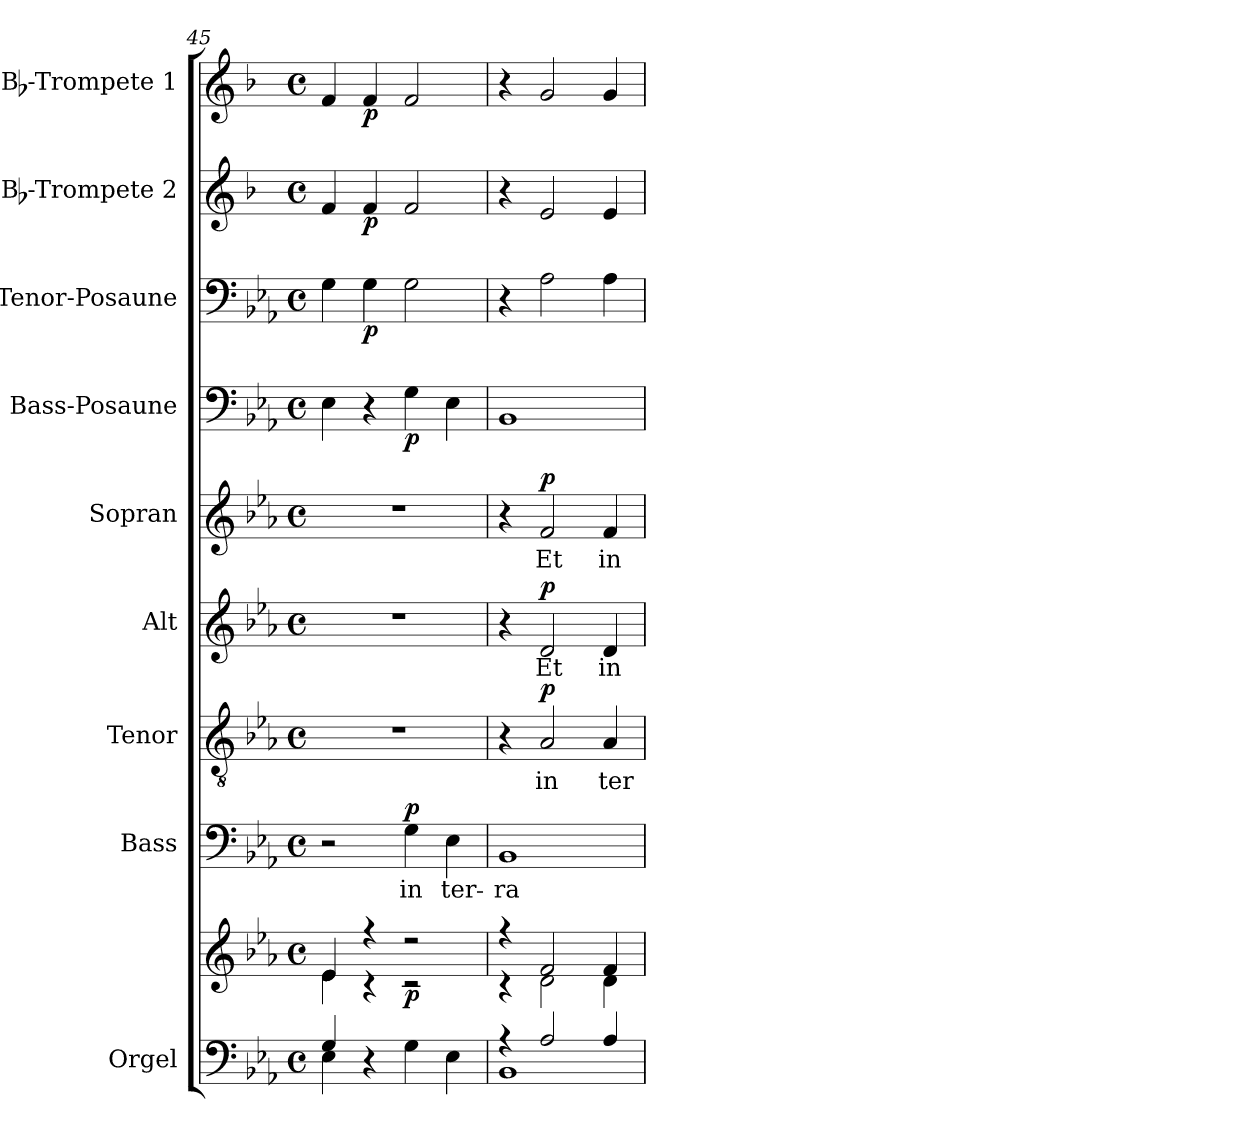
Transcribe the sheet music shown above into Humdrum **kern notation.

**kern	**kern	**dynam	**kern	**text	**dynam	**kern	**text	**dynam	**kern	**text	**dynam	**kern	**text	**dynam	**kern	**dynam	**kern	**dynam	**kern	**dynam	**kern	**dynam
*part9	*part9	*part9	*part8	*part8	*part8	*part7	*part7	*part7	*part6	*part6	*part6	*part5	*part5	*part5	*part4	*part4	*part3	*part3	*part2	*part2	*part1	*part1
*staff10	*staff9	*staff9/10	*staff8	*staff8	*staff8	*staff7	*staff7	*staff7	*staff6	*staff6	*staff6	*staff5	*staff5	*staff5	*staff4	*staff4	*staff3	*staff3	*staff2	*staff2	*staff1	*staff1
*I"Orgel	*	*	*I"Bass	*	*	*I"Tenor	*	*	*I"Alt	*	*	*I"Sopran	*	*	*I"Bass-Posaune	*	*I"Tenor-Posaune	*	*I"Bb-Trompete 2	*	*I"Bb-Trompete 1	*
*I'Org.	*	*	*I'B.	*	*	*I'T.	*	*	*I'A.	*	*	*I'S.	*	*	*I'B. Pos.	*	*I'T. Pos.	*	*I'Trp. 2	*	*I'Trp. 1	*
*clefF4	*clefG2	*	*clefF4	*	*	*clefGv2	*	*	*clefG2	*	*	*clefG2	*	*	*clefF4	*	*clefF4	*	*clefG2	*	*clefG2	*
*	*	*	*	*	*	*	*	*	*	*	*	*	*	*	*	*	*	*	*ITrd1c2	*	*ITrd1c2	*
*k[b-e-a-]	*k[b-e-a-]	*	*k[b-e-a-]	*	*	*k[b-e-a-]	*	*	*k[b-e-a-]	*	*	*k[b-e-a-]	*	*	*k[b-e-a-]	*	*k[b-e-a-]	*	*k[b-e-a-]	*	*k[b-e-a-]	*
*E-:	*E-:	*	*E-:	*	*	*E-:	*	*	*E-:	*	*	*E-:	*	*	*E-:	*	*E-:	*	*E-:	*	*E-:	*
*M4/4	*M4/4	*	*M4/4	*	*	*M4/4	*	*	*M4/4	*	*	*M4/4	*	*	*M4/4	*	*M4/4	*	*M4/4	*	*M4/4	*
*met(c)	*met(c)	*	*met(c)	*	*	*met(c)	*	*	*met(c)	*	*	*met(c)	*	*	*met(c)	*	*met(c)	*	*met(c)	*	*met(c)	*
=45	=45	=45	=45	=45	=45	=45	=45	=45	=45	=45	=45	=45	=45	=45	=45	=45	=45	=45	=45	=45	=45	=45
*^	*^	*	*	*	*	*	*	*	*	*	*	*	*	*	*	*	*	*	*	*	*	*
4G/	4E-\	4e-/	4e-\	.	2r	.	.	1r	.	.	1r	.	.	1r	.	.	4E-\	.	4G\	.	4e-/	.	4e-/	.
!	!	!	!	!	!	!	!	!	!	!	!	!	!	!	!	!	!	!	!	!LO:DY:b	!	!LO:DY:b	!	!LO:DY:b
4ryy	4r	4r	4r	.	.	.	.	.	.	.	.	.	.	.	.	.	4r	.	4G\	p	4e-/	p	4e-/	p
!	!	!	!	!LO:DY:b	!	!LO:LY:b	!LO:DY:a	!	!	!	!	!	!	!	!	!	!	!LO:DY:b	!	!	!	!	!	!
2ryy	4G\	2r	2r	p	4G\	in	p	.	.	.	.	.	.	.	.	.	4G\	p	2G\	.	2e-/	.	2e-/	.
!	!	!	!	!	!	!LO:LY:b	!	!	!	!	!	!	!	!	!	!	!	!	!	!	!	!	!	!
.	4E-\	.	.	.	4E-\	ter-	.	.	.	.	.	.	.	.	.	.	4E-\	.	.	.	.	.	.	.
=46	=46	=46	=46	=46	=46	=46	=46	=46	=46	=46	=46	=46	=46	=46	=46	=46	=46	=46	=46	=46	=46	=46	=46	=46
!	!	!	!	!	!	!LO:LY:b	!	!	!	!	!	!	!	!	!	!	!	!	!	!	!	!	!	!
4rA	1BB-	4r	4r	.	1BB-	-ra	.	4r	.	.	4r	.	.	4r	.	.	1BB-	.	4r	.	4r	.	4r	.
!	!	!	!	!	!	!	!	!	!LO:LY:b	!LO:DY:a	!	!LO:LY:b	!LO:DY:a	!	!LO:LY:b	!LO:DY:a	!	!	!	!	!	!	!	!
2A-/	.	2f/	2d\	.	.	.	.	2A-/	in	p	2d/	Et	p	2f/	Et	p	.	.	2A-\	.	2d/	.	2f/	.
!	!	!	!	!	!	!	!	!	!LO:LY:b	!	!	!LO:LY:b	!	!	!LO:LY:b	!	!	!	!	!	!	!	!	!
4A-/	.	4f/	4d\	.	.	.	.	4A-/	ter-	.	4d/	in	.	4f/	in	.	.	.	4A-\	.	4d/	.	4f/	.
*v	*v	*	*	*	*	*	*	*	*	*	*	*	*	*	*	*	*	*	*	*	*	*	*	*
*	*v	*v	*	*	*	*	*	*	*	*	*	*	*	*	*	*	*	*	*	*	*	*	*
=	=	=	=	=	=	=	=	=	=	=	=	=	=	=	=	=	=	=	=	=	=	=
*-	*-	*-	*-	*-	*-	*-	*-	*-	*-	*-	*-	*-	*-	*-	*-	*-	*-	*-	*-	*-	*-	*-
